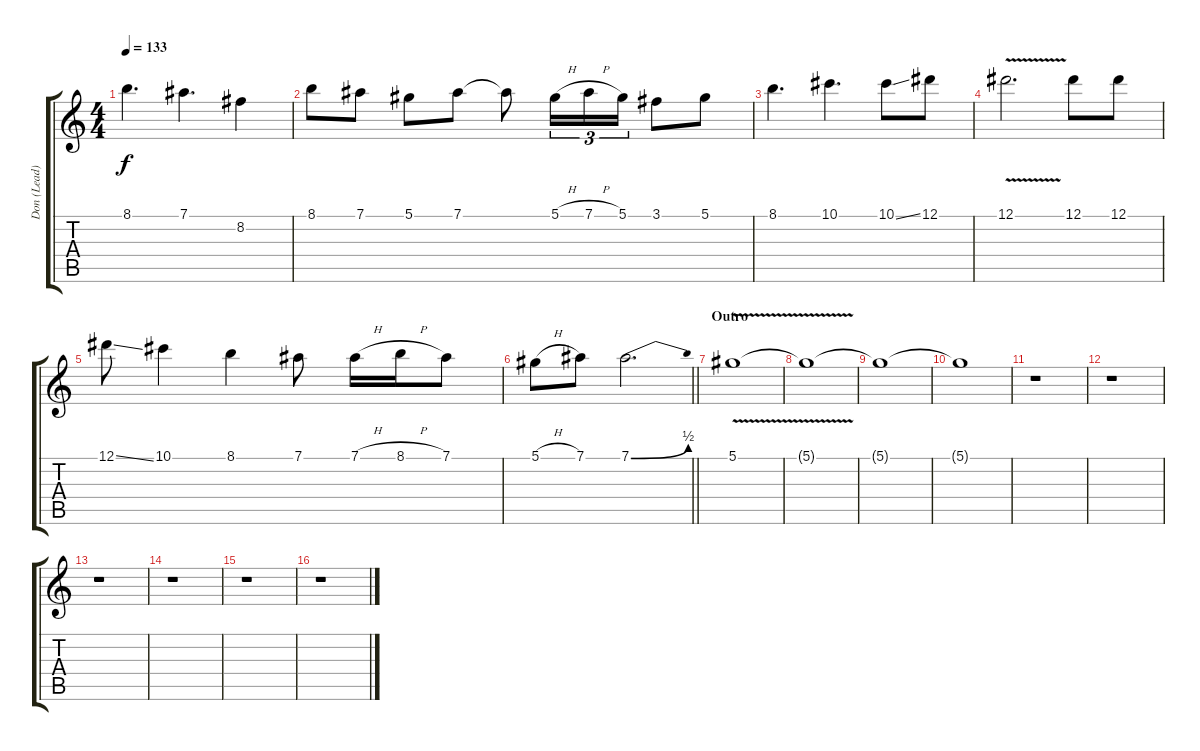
\track ("Don (Lead)" "Don (Lead)") {instrument distortionguitar}
\staff {score tabs}
\tuning (Eb4 Bb3 Gb3 Db3 Ab2 Eb2) {hide}
\ts (4 4)
\tempo 133
\clef g2
\ks c
8.1.4{d dy f} 7.1.4{d} 8.2.4 |
8.1.8 7.1.8 5.1.8 7.1.8 7.1{t}.8 5.1{h}.16{tu (3 2)} 7.1{h}.16{tu (3 2)} 5.1.16{tu (3 2)} 3.1.8 5.1.8 |
8.1.4{d} 10.1.4{d} 10.1{ss}.8 12.1.8 |
12.1{v}.2{d} 12.1.8 12.1.8 |
12.1{ss}.8 10.1.4 8.1.4 7.1.8 7.1{h}.16 8.1{h}.16 7.1.8 |
\barLineRight lightlight
5.1{h}.8 7.1.8 7.1{be (bend 0 0 60 2)}.2{d} |
\section ("" "Outro")
5.1{v}.1{volume 0} |
5.1{t}.1 |
5.1{t}.1 |
5.1{t}.1 |
r.1 |
r.1 |
r.1 |
r.1 |
r.1 |
r.1
